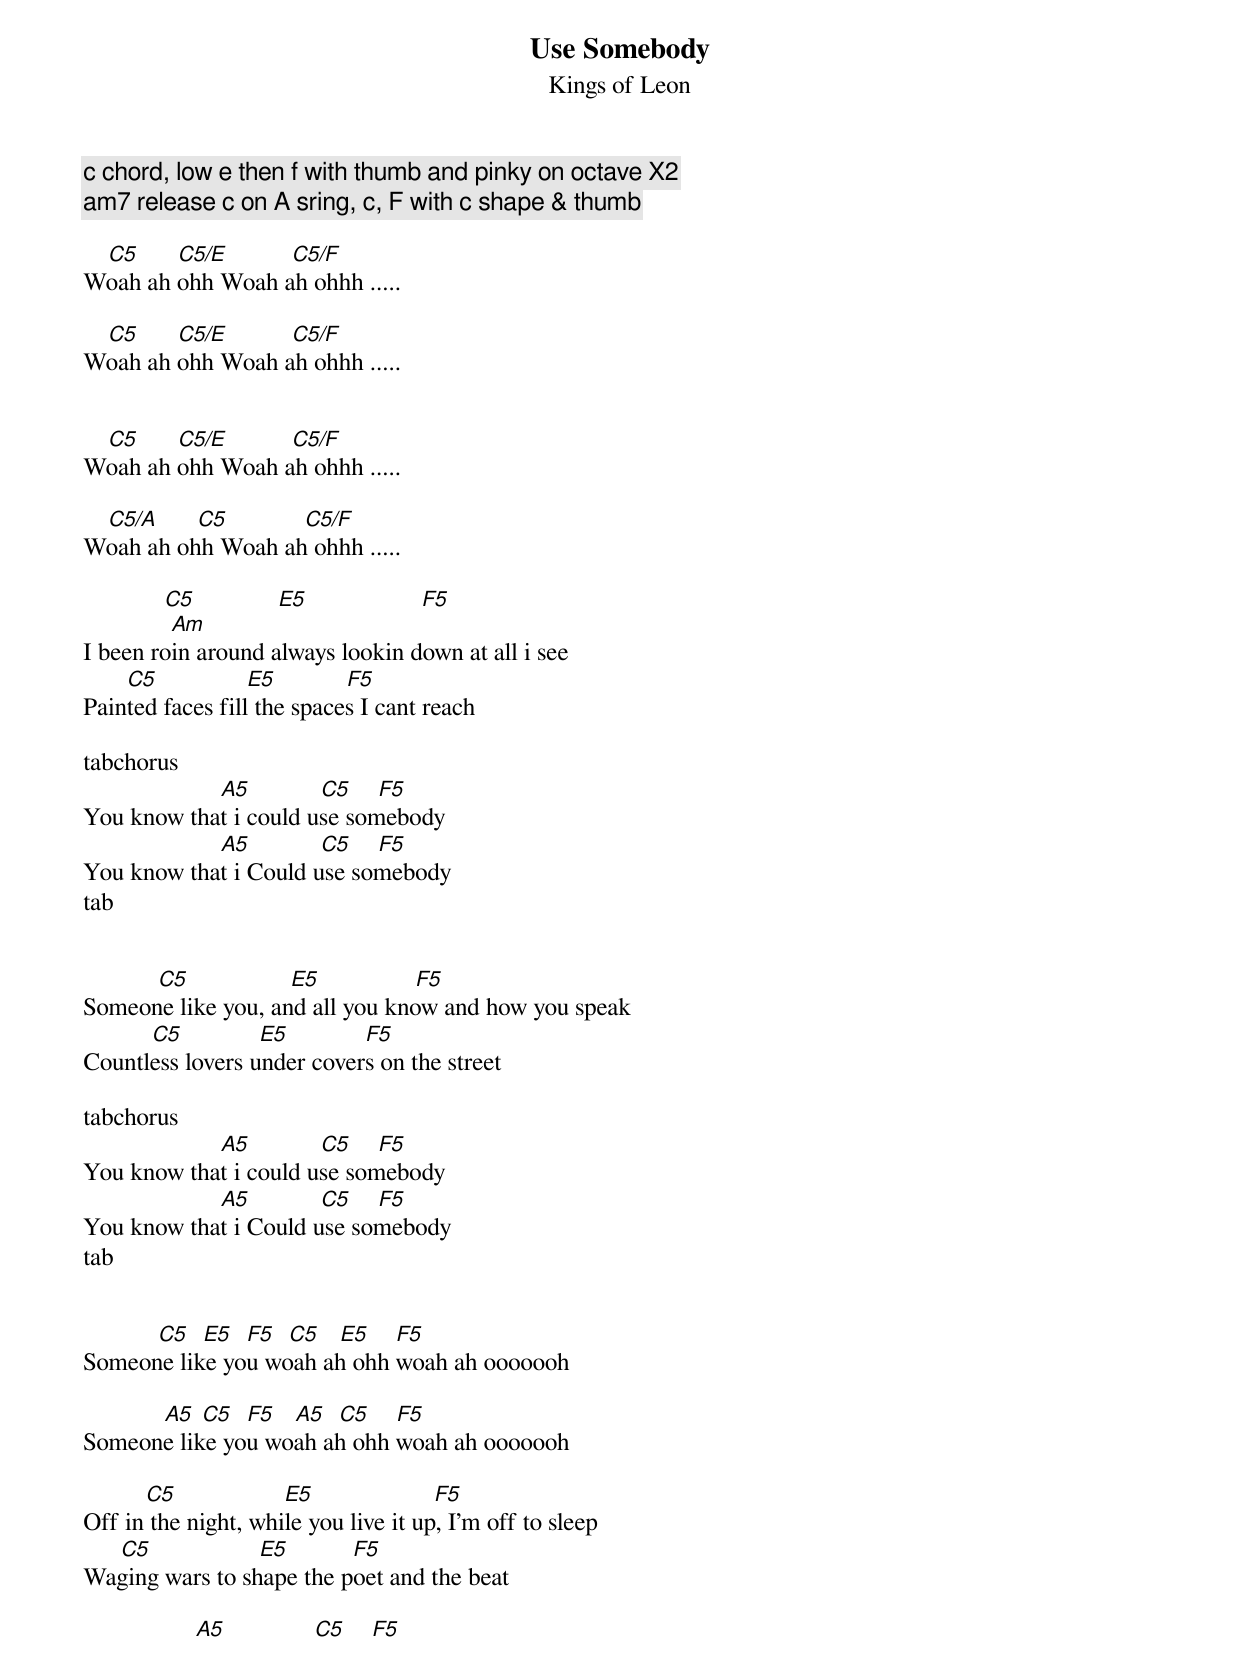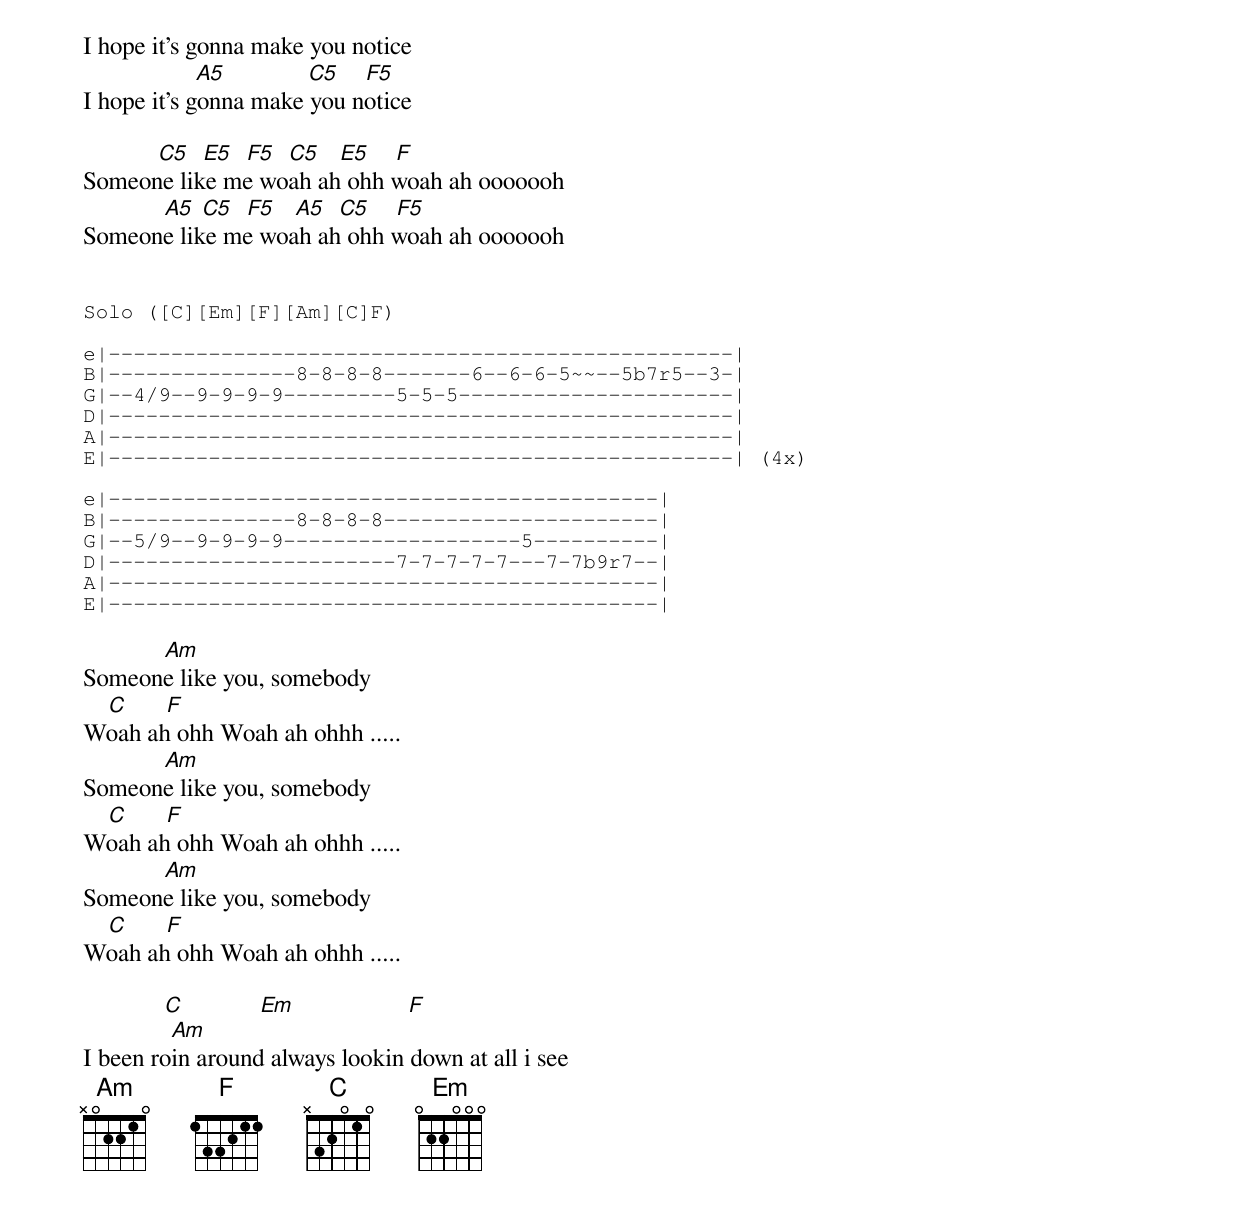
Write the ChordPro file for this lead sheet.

{t: Use Somebody}
{st: Kings of Leon}

{c: c chord, low e then f with thumb and pinky on octave X2}
{c: am7 release c on A sring, c, F with c shape & thumb}

    [C5]      [C5/E]          [C5/F]
Woah ah ohh Woah ah ohhh .....

    [C5]      [C5/E]          [C5/F]
Woah ah ohh Woah ah ohhh .....


    [C5]      [C5/E]          [C5/F]
Woah ah ohh Woah ah ohhh .....

    [C5/A]      [C5]            [C5/F]
Woah ah ohh Woah ah ohhh .....

             [C5]             [E5]                  [F5]
I been ro[Am]in around always lookin down at all i see
       [C5]              [E5]           [F5]
Painted faces fill the spaces I cant reach

tabchorus
                      [A5]           [C5]    [F5]
You know that i could use somebody
                      [A5]           [C5]    [F5]
You know that i Could use somebody
tab


            [C5]                [E5]               [F5]
Someone like you, and all you know and how you speak
           [C5]            [E5]            [F5]
Countless lovers under covers on the street

tabchorus
                      [A5]           [C5]    [F5]
You know that i could use somebody
                      [A5]           [C5]    [F5]
You know that i Could use somebody
tab


            [C5]  [E5]  [F5]  [C5]   [E5]    [F5]
Someone like you woah ah ohh woah ah ooooooh

             [A5] [C5]  [F5]   [A5]  [C5]    [F5]
Someone like you woah ah ohh woah ah ooooooh

          [C5]                 [E5]                   [F5]
Off in the night, while you live it up, I'm off to sleep
      [C5]                 [E5]          [F5]
Waging wars to shape the poet and the beat

                  [A5]              [C5]    [F5]
I hope it's gonna make you notice
                  [A5]             [C5]    [F5]
I hope it's gonna make you notice

            [C5]  [E5]  [F5]  [C5]   [E5]    [F]
Someone like me woah ah ohh woah ah ooooooh
             [A5] [C5]  [F5]   [A5]  [C5]    [F5]
Someone like me woah ah ohh woah ah ooooooh


{sot}
Solo ([C][Em][F][Am][C]F)

e|--------------------------------------------------|
B|---------------8-8-8-8-------6--6-6-5~~--5b7r5--3-|
G|--4/9--9-9-9-9---------5-5-5----------------------|
D|--------------------------------------------------|
A|--------------------------------------------------|
E|--------------------------------------------------| (4x)

e|--------------------------------------------|
B|---------------8-8-8-8----------------------|
G|--5/9--9-9-9-9-------------------5----------|
D|-----------------------7-7-7-7-7---7-7b9r7--|
A|--------------------------------------------|
E|--------------------------------------------|
{eot}

             [Am]
Someone like you, somebody
    [C]      [F]
Woah ah ohh Woah ah ohhh .....
             [Am]
Someone like you, somebody
    [C]      [F]
Woah ah ohh Woah ah ohhh .....
             [Am]
Someone like you, somebody
    [C]      [F]
Woah ah ohh Woah ah ohhh .....

             [C]            [Em]                  [F]
I been ro[Am]in around always lookin down at all i see
